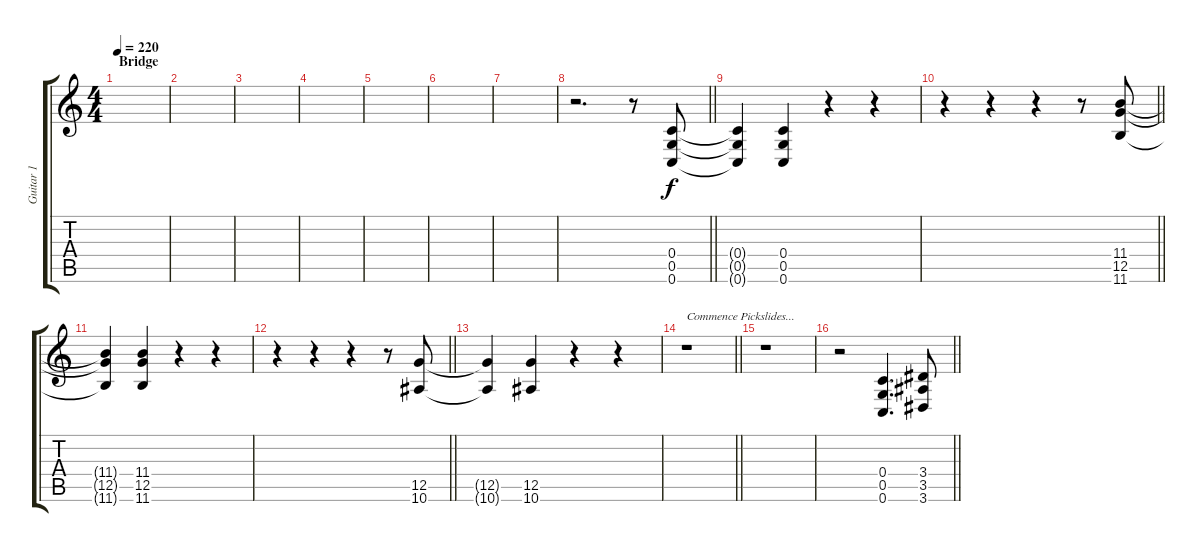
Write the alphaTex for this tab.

\track ("Guitar 1" "Guitar 1") {instrument distortionguitar}
\staff {score tabs}
\tuning (D4 A3 F3 C3 G2 C2) {hide}
\ts (4 4)
\section ("" "Bridge")
\tempo 220
\clef g2
\ks c
|
|
|
|
|
|
|
\barLineRight lightlight
r.2{d} r.8 (0.4 0.5 0.6).8 |
\section ("" "")
(0.4{t} 0.5{t} 0.6{t}).4 (0.4 0.5 0.6).4 r.4 r.4 |
\barLineRight lightlight
r.4 r.4 r.4 r.8 (11.4 12.5 11.6).8 |
(11.4{t} 12.5{t} 11.6{t}).4 (11.4 12.5 11.6).4 r.4 r.4 |
\barLineRight lightlight
r.4 r.4 r.4 r.8 (12.5 10.6).8 |
(12.5{t} 10.6{t}).4 (12.5 10.6).4 r.4 r.4 |
\barLineRight lightlight
r.1{txt "Commence Pickslides..."} |
r.1 |
\barLineRight lightlight
r.2 (0.4 0.5 0.6).4{d} (3.4 3.5 3.6).8
